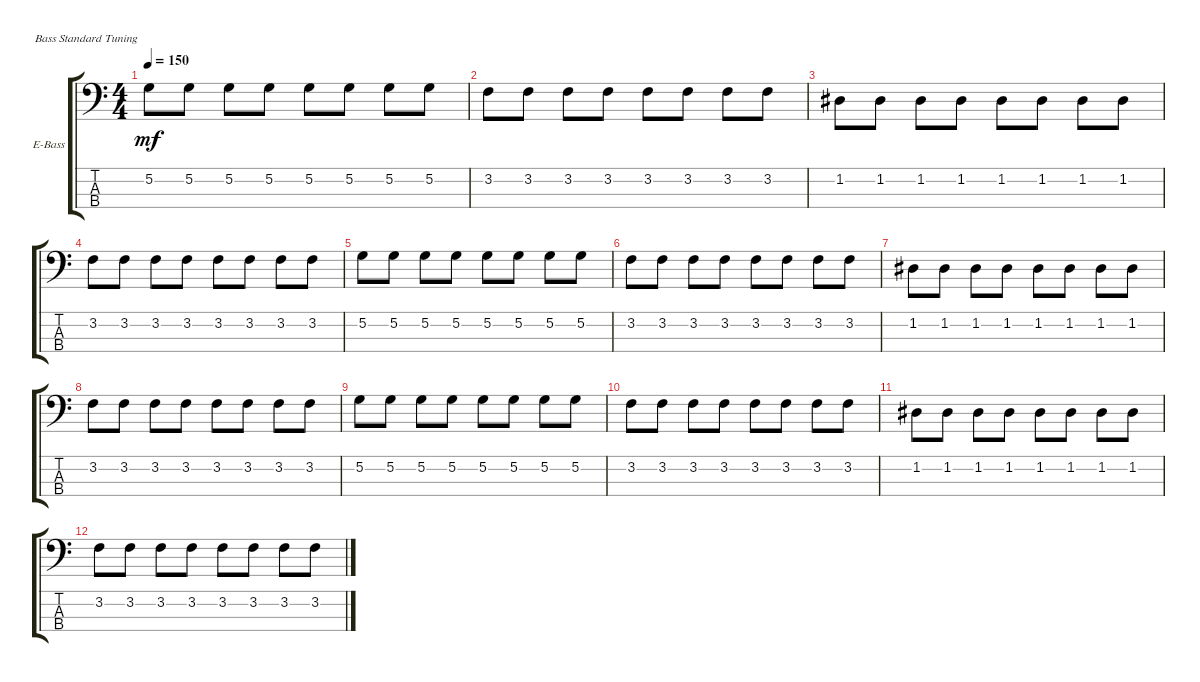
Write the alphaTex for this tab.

\defaultSystemsLayout 4
\bracketExtendMode groupsimilarinstruments
\firstSystemTrackNameOrientation horizontal
\otherSystemsTrackNameOrientation horizontal
\track ("Electric Bass" "E-Bass") {instrument electricbassfinger}
\staff {score tabs}
\tuning (G2 D2 A1 E1)
\ts (4 4)
\tempo 150
\clef f4
\ks c
5.2.8{dy mf} 5.2.8 5.2.8 5.2.8 5.2.8 5.2.8 5.2.8 5.2.8 |
3.2.8 3.2.8 3.2.8 3.2.8 3.2.8 3.2.8 3.2.8 3.2.8 |
1.2.8 1.2.8 1.2.8 1.2.8 1.2.8 1.2.8 1.2.8 1.2.8 |
3.2.8 3.2.8 3.2.8 3.2.8 3.2.8 3.2.8 3.2.8 3.2.8 |
5.2.8 5.2.8 5.2.8 5.2.8 5.2.8 5.2.8 5.2.8 5.2.8 |
3.2.8 3.2.8 3.2.8 3.2.8 3.2.8 3.2.8 3.2.8 3.2.8 |
1.2.8 1.2.8 1.2.8 1.2.8 1.2.8 1.2.8 1.2.8 1.2.8 |
3.2.8 3.2.8 3.2.8 3.2.8 3.2.8 3.2.8 3.2.8 3.2.8 |
5.2.8 5.2.8 5.2.8 5.2.8 5.2.8 5.2.8 5.2.8 5.2.8 |
3.2.8 3.2.8 3.2.8 3.2.8 3.2.8 3.2.8 3.2.8 3.2.8 |
1.2.8 1.2.8 1.2.8 1.2.8 1.2.8 1.2.8 1.2.8 1.2.8 |
3.2.8 3.2.8 3.2.8 3.2.8 3.2.8 3.2.8 3.2.8 3.2.8
